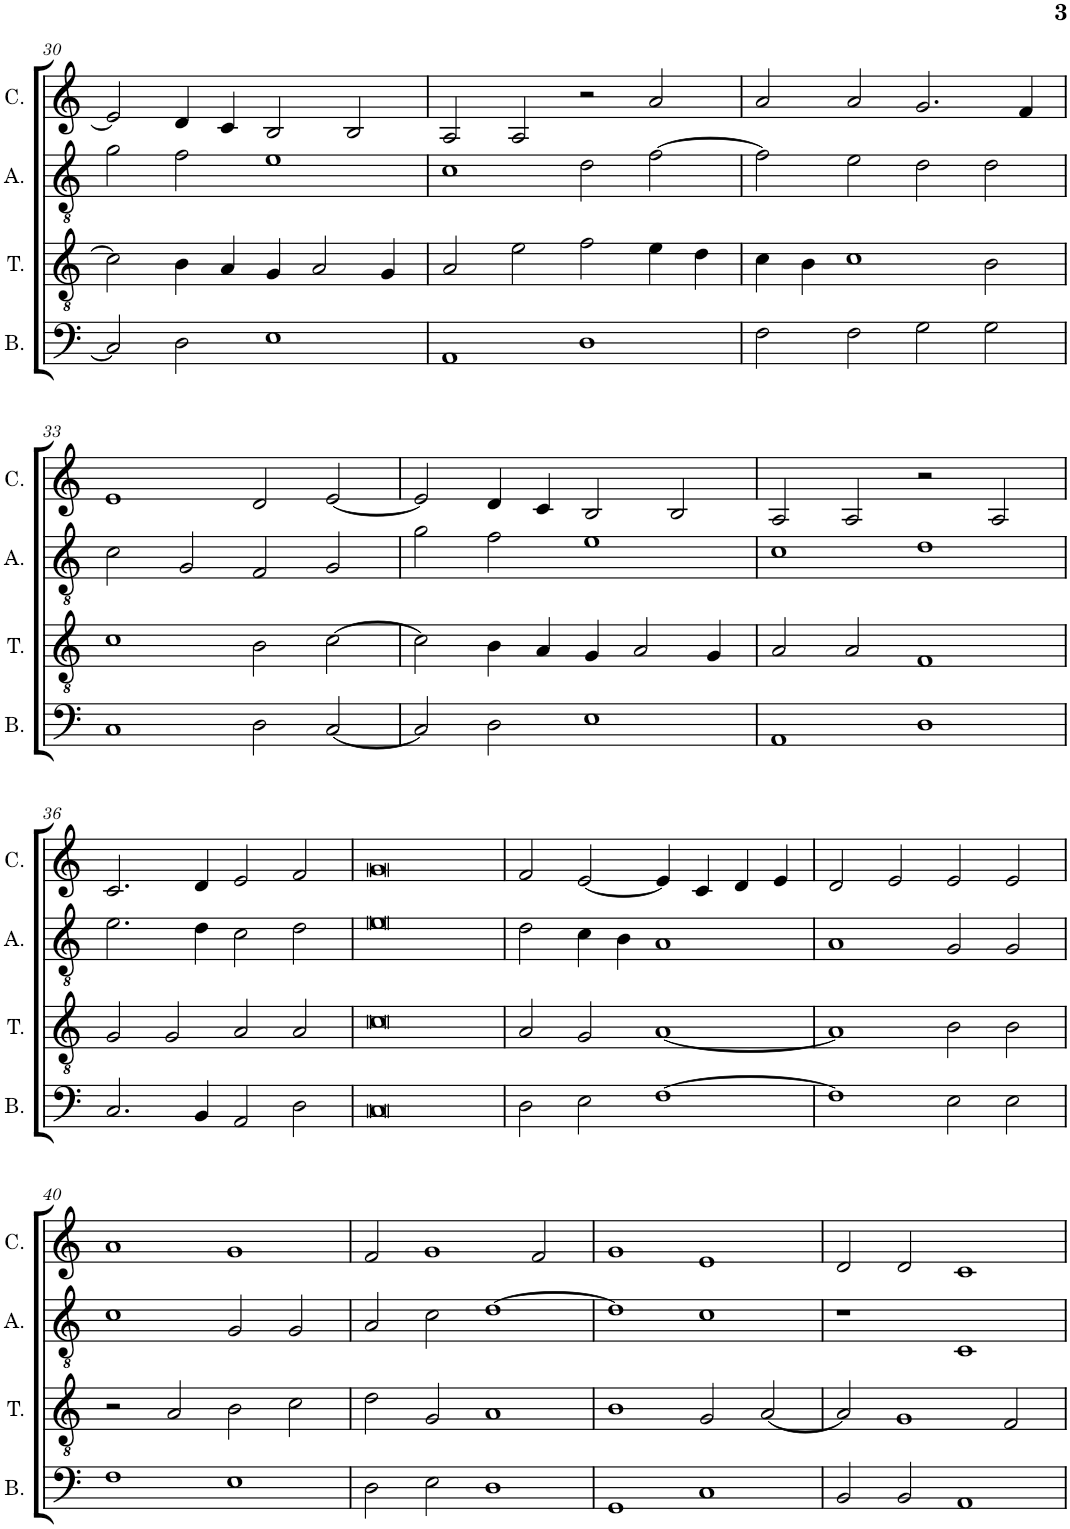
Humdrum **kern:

**kern	**kern	**kern	**kern
*part4	*part3	*part2	*part1
*staff4	*staff3	*staff2	*staff1
*I"Bassus	*I"Tenor	*I"Altus	*I"Cantus
*I'B.	*I'T.	*I'A.	*I'C.
!!LO:PB:g=z
*clefF4	*clefGv2	*clefGv2	*clefG2
*k[]	*k[]	*k[]	*k[]
*M2/1	*M2/1	*M2/1	*M2/1
=30	=30	=30	=30
2C/]	2c\]	2g\	2e/]
2D\	4B\	2f\	4d/
.	4A/	.	4c/
1E	4G/	1e	2B/
.	2A/	.	.
.	.	.	2B/
.	4G/	.	.
=31	=31	=31	=31
1AA	2A/	1c	2A/
.	2e\	.	2A/
1D	2f\	2d\	2r
.	4e\	[2f\	2a/
.	4d\	.	.
=32	=32	=32	=32
2F\	4c\	2f\]	2a/
.	4B\	.	.
2F\	1c	2e\	2a/
2G\	.	2d\	2.g/
2G\	2B\	2d\	.
.	.	.	4f/
!!LO:LB:g=z
=33	=33	=33	=33
1C	1c	2c\	1e
.	.	2G/	.
2D\	2B\	2F/	2d/
[2C/	[2c\	2G/	[2e/
=34	=34	=34	=34
2C/]	2c\]	2g\	2e/]
2D\	4B\	2f\	4d/
.	4A/	.	4c/
1E	4G/	1e	2B/
.	2A/	.	.
.	.	.	2B/
.	4G/	.	.
=35	=35	=35	=35
1AA	2A/	1c	2A/
.	2A/	.	2A/
1D	1F	1d	2r
.	.	.	2A/
!!LO:LB:g=z
=36	=36	=36	=36
2.C/	2G/	2.e\	2.c/
.	2G/	.	.
4BB/	.	4d\	4d/
2AA/	2A/	2c\	2e/
2D\	2A/	2d\	2f/
=37	=37	=37	=37
0C	0c	0e	0g
=38	=38	=38	=38
2D\	2A/	2d\	2f/
2E\	2G/	4c\	[2e/
.	.	4B\	.
[1F	[1A	1A	4e/]
.	.	.	4c/
.	.	.	4d/
.	.	.	4e/
=39	=39	=39	=39
1F]	1A]	1A	2d/
.	.	.	2e/
2E\	2B\	2G/	2e/
2E\	2B\	2G/	2e/
!!LO:LB:g=z
=40	=40	=40	=40
1F	2r	1c	1a
.	2A/	.	.
1E	2B\	2G/	1g
.	2c\	2G/	.
=41	=41	=41	=41
2D\	2d\	2A/	2f/
2E\	2G/	2c\	1g
1D	1A	[1d	.
.	.	.	2f/
=42	=42	=42	=42
1GG	1B	1d]	1g
1C	2G/	1c	1e
.	[2A/	.	.
=43	=43	=43	=43
2BB/	2A/]	1r	2d/
2BB/	1G	.	2d/
1AA	.	1C	1c
.	2F/	.	.
=	=	=	=
*-	*-	*-	*-
